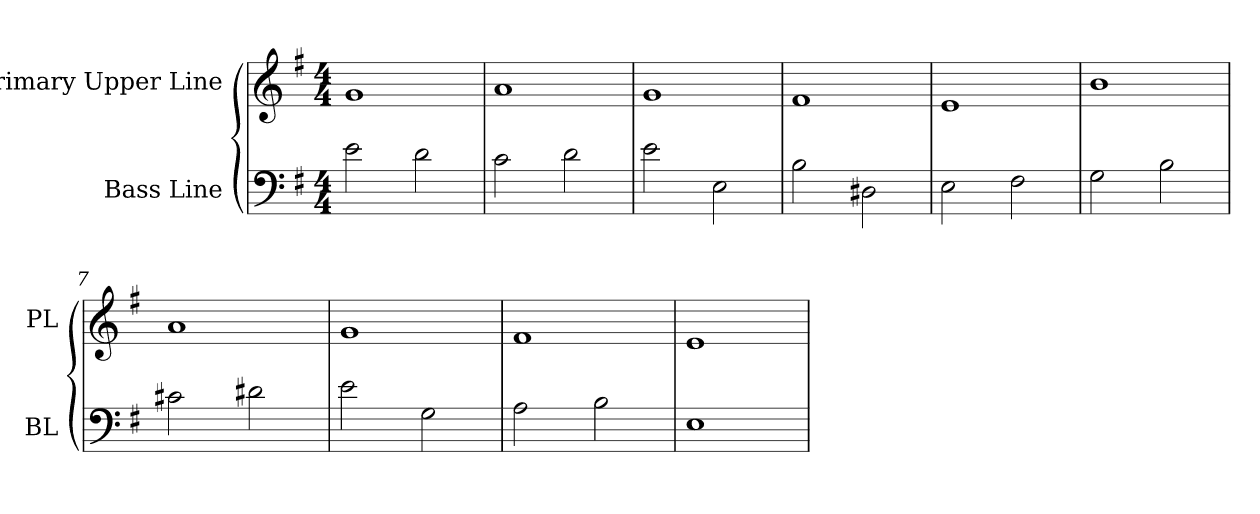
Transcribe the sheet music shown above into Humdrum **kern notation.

**kern	**kern
*part2	*part1
*staff2	*staff1
*I"Bass Line	*I"Primary Upper Line
*I'BL	*I'PL
*clefF4	*clefG2
*k[f#]	*k[f#]
*G:	*G:
*M4/4	*M4/4
=1	=1
2e	1g
2d	.
=2	=2
2c	1a
2d	.
=3	=3
2e	1g
2E	.
=4	=4
2B	1f#
2D#X	.
=5	=5
2E	1e
2F#	.
=6	=6
2G	1b
2B	.
=7	=7
2c#X	1a
2d#X	.
=8	=8
2e	1g
2G	.
=9	=9
2A	1f#
2B	.
=10	=10
1E	1e
=	=
*-	*-
